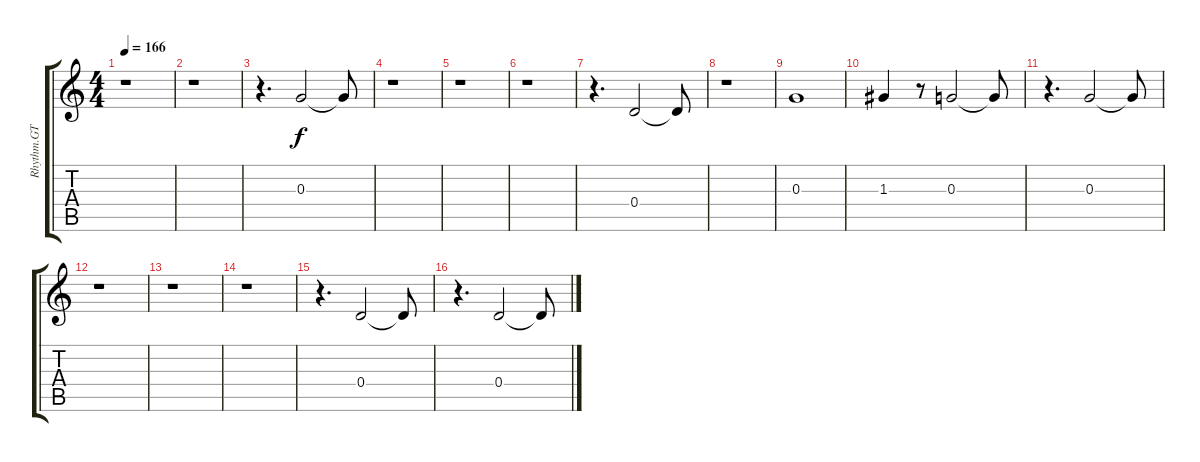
\track ("Rhythm.GT" "Rhythm.GT") {instrument guitarharmonics}
\staff {score tabs}
\tuning (E4 B3 G3 D3 A2 E2) {hide}
\ts (4 4)
\tempo 166
\clef g2
\ks c
r.1{dy f} |
r.1 |
r.4{d} 0.3.2{volume 15} 0.3{t}.8 |
r.1 |
r.1 |
r.1 |
r.4{d} 0.4.2 0.4{t}.8 |
r.1 |
0.3.1 |
1.3.4 r.8 0.3.2 0.3{t}.8 |
r.4{d} 0.3.2 0.3{t}.8 |
r.1 |
r.1 |
r.1 |
r.4{d} 0.4.2 0.4{t}.8 |
r.4{d} 0.4.2 0.4{t}.8
